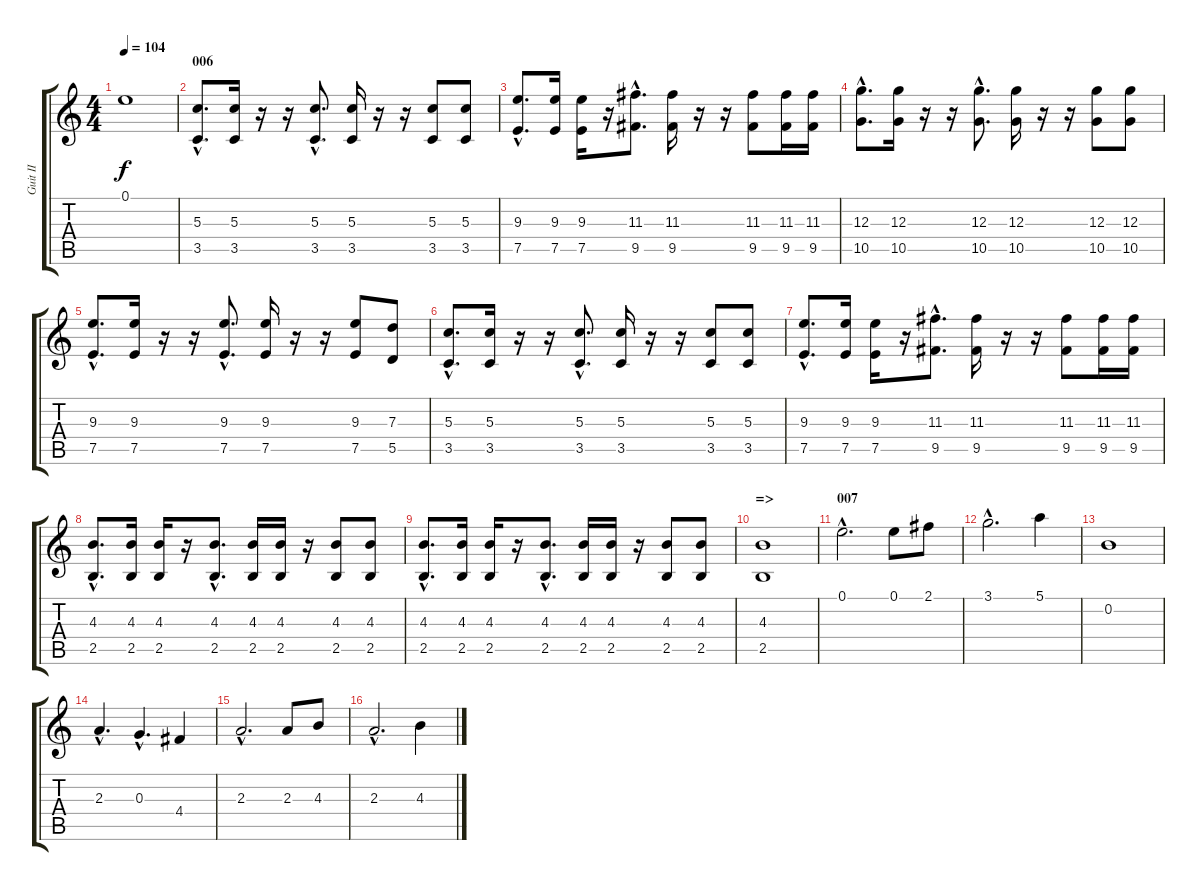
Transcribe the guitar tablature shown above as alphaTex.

\track ("Guit II" "Guit II") {instrument overdrivenguitar}
\staff {score tabs}
\tuning (E4 B3 G3 D3 A2 E2) {hide}
\ts (4 4)
\tempo 104
\clef g2
\ks c
0.1.1{dy f} |
\section ("" "006")
(5.3{hac} 3.5{hac}).8{d} (5.3 3.5).16 r.16 r.16 (5.3{hac} 3.5{hac}).8{d} (5.3 3.5).16 r.16 r.16 (5.3 3.5).8 (5.3 3.5).8 |
(9.3{hac} 7.5{hac}).8{d} (9.3 7.5).16 (9.3 7.5).16 r.16 (11.3{hac} 9.5{hac}).8{d} (11.3 9.5).16 r.16 r.16 (11.3 9.5).8 (11.3 9.5).16 (11.3 9.5).16 |
(12.3{hac} 10.5{hac}).8{d} (12.3 10.5).16 r.16 r.16 (12.3{hac} 10.5{hac}).8{d} (12.3 10.5).16 r.16 r.16 (12.3 10.5).8 (12.3 10.5).8 |
(9.3{hac} 7.5{hac}).8{d} (9.3 7.5).16 r.16 r.16 (9.3{hac} 7.5{hac}).8{d} (9.3 7.5).16 r.16 r.16 (9.3 7.5).8 (7.3 5.5).8 |
(5.3{hac} 3.5{hac}).8{d} (5.3 3.5).16 r.16 r.16 (5.3{hac} 3.5{hac}).8{d} (5.3 3.5).16 r.16 r.16 (5.3 3.5).8 (5.3 3.5).8 |
(9.3{hac} 7.5{hac}).8{d} (9.3 7.5).16 (9.3 7.5).16 r.16 (11.3{hac} 9.5{hac}).8{d} (11.3 9.5).16 r.16 r.16 (11.3 9.5).8 (11.3 9.5).16 (11.3 9.5).16 |
(4.3{hac} 2.5{hac}).8{d} (4.3 2.5).16 (4.3 2.5).16 r.16 (4.3{hac} 2.5{hac}).8{d} (4.3 2.5).16 (4.3 2.5).16 r.16 (4.3 2.5).8 (4.3 2.5).8 |
(4.3{hac} 2.5{hac}).8{d} (4.3 2.5).16 (4.3 2.5).16 r.16 (4.3{hac} 2.5{hac}).8{d} (4.3 2.5).16 (4.3 2.5).16 r.16 (4.3 2.5).8 (4.3 2.5).8 |
\section ("" "=>")
(4.3 2.5).1 |
\section ("" "007")
0.1{hac}.2{d} 0.1.8 2.1.8 |
3.1{hac}.2{d} 5.1.4 |
0.2.1 |
2.3{hac}.4{d} 0.3{hac}.4{d} 4.4.4 |
2.3{hac}.2{d} 2.3.8 4.3.8 |
2.3{hac}.2{d} 4.3.4
